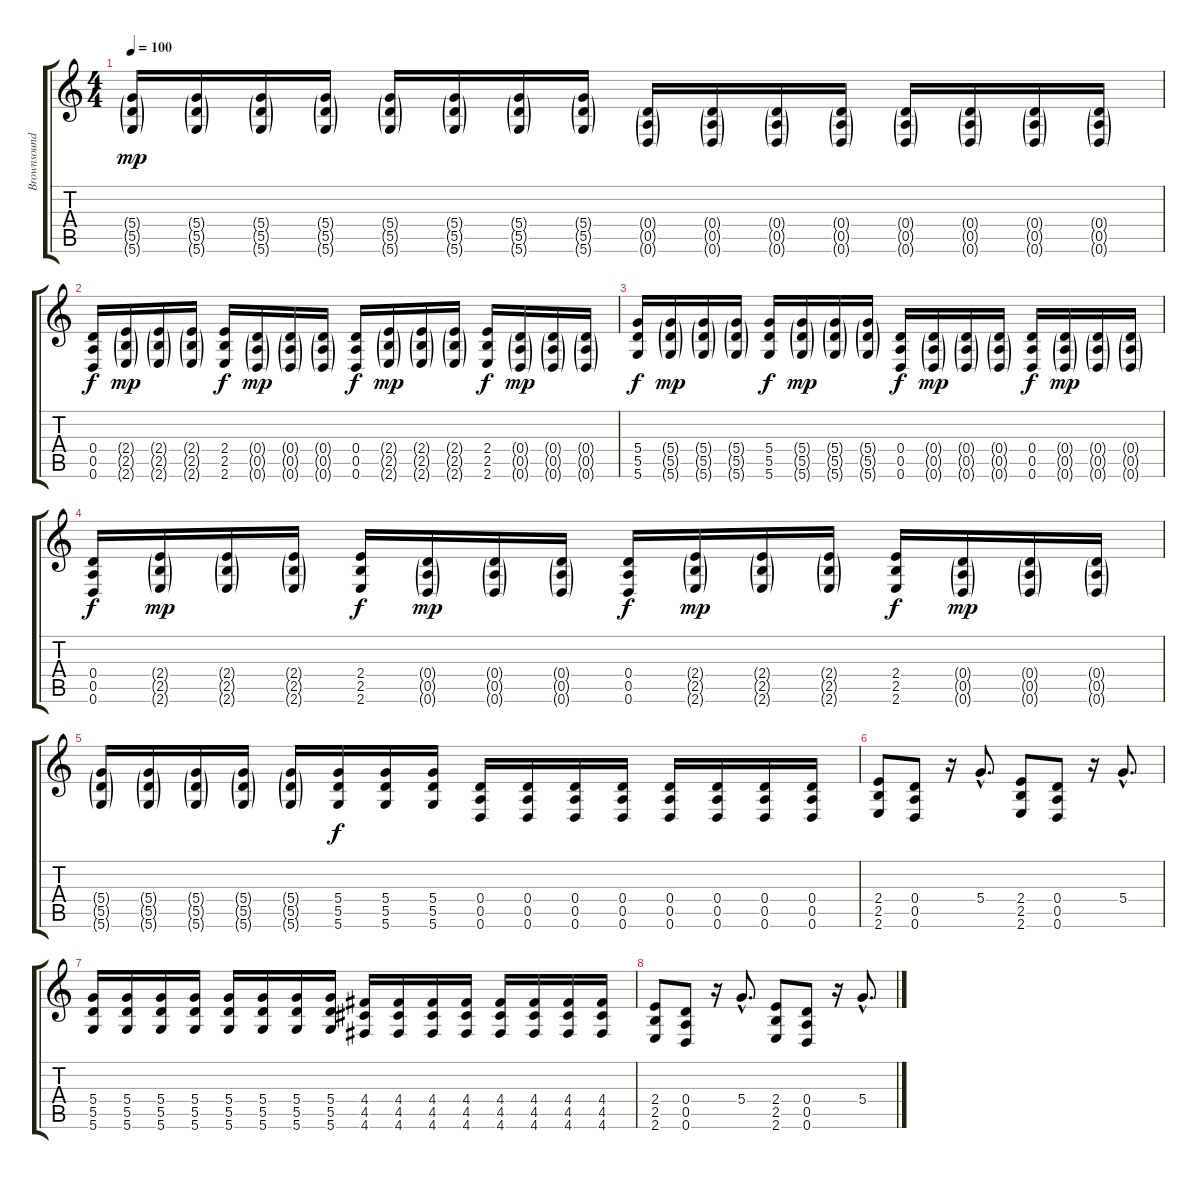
\track ("Brownsound" "Brownsound") {instrument distortionguitar}
\staff {score tabs}
\tuning (E4 B3 G3 D3 A2 D2) {hide}
\ts (4 4)
\tempo 100
\clef g2
\ks c
(5.4{g} 5.5{g} 5.6{g}).16{dy mp} (5.4{g} 5.5{g} 5.6{g}).16 (5.4{g} 5.5{g} 5.6{g}).16 (5.4{g} 5.5{g} 5.6{g}).16 (5.4{g} 5.5{g} 5.6{g}).16 (5.4{g} 5.5{g} 5.6{g}).16 (5.4{g} 5.5{g} 5.6{g}).16 (5.4{g} 5.5{g} 5.6{g}).16 (0.4{g} 0.5{g} 0.6{g}).16 (0.4{g} 0.5{g} 0.6{g}).16 (0.4{g} 0.5{g} 0.6{g}).16 (0.4{g} 0.5{g} 0.6{g}).16 (0.4{g} 0.5{g} 0.6{g}).16 (0.4{g} 0.5{g} 0.6{g}).16 (0.4{g} 0.5{g} 0.6{g}).16 (0.4{g} 0.5{g} 0.6{g}).16 |
(0.4 0.5 0.6).16{dy f} (2.4{g} 2.5{g} 2.6{g}).16{dy mp} (2.4{g} 2.5{g} 2.6{g}).16 (2.4{g} 2.5{g} 2.6{g}).16 (2.4 2.5 2.6).16{dy f} (0.4{g} 0.5{g} 0.6{g}).16{dy mp} (0.4{g} 0.5{g} 0.6{g}).16 (0.4{g} 0.5{g} 0.6{g}).16 (0.4 0.5 0.6).16{dy f} (2.4{g} 2.5{g} 2.6{g}).16{dy mp} (2.4{g} 2.5{g} 2.6{g}).16 (2.4{g} 2.5{g} 2.6{g}).16 (2.4 2.5 2.6).16{dy f} (0.4{g} 0.5{g} 0.6{g}).16{dy mp} (0.4{g} 0.5{g} 0.6{g}).16 (0.4{g} 0.5{g} 0.6{g}).16 |
(5.4 5.5 5.6).16{dy f} (5.4{g} 5.5{g} 5.6{g}).16{dy mp} (5.4{g} 5.5{g} 5.6{g}).16 (5.4{g} 5.5{g} 5.6{g}).16 (5.4 5.5 5.6).16{dy f} (5.4{g} 5.5{g} 5.6{g}).16{dy mp} (5.4{g} 5.5{g} 5.6{g}).16 (5.4{g} 5.5{g} 5.6{g}).16 (0.4 0.5 0.6).16{dy f} (0.4{g} 0.5{g} 0.6{g}).16{dy mp} (0.4{g} 0.5{g} 0.6{g}).16 (0.4{g} 0.5{g} 0.6{g}).16 (0.4 0.5 0.6).16{dy f} (0.4{g} 0.5{g} 0.6{g}).16{dy mp} (0.4{g} 0.5{g} 0.6{g}).16 (0.4{g} 0.5{g} 0.6{g}).16 |
(0.4 0.5 0.6).16{dy f} (2.4{g} 2.5{g} 2.6{g}).16{dy mp} (2.4{g} 2.5{g} 2.6{g}).16 (2.4{g} 2.5{g} 2.6{g}).16 (2.4 2.5 2.6).16{dy f} (0.4{g} 0.5{g} 0.6{g}).16{dy mp} (0.4{g} 0.5{g} 0.6{g}).16 (0.4{g} 0.5{g} 0.6{g}).16 (0.4 0.5 0.6).16{dy f} (2.4{g} 2.5{g} 2.6{g}).16{dy mp} (2.4{g} 2.5{g} 2.6{g}).16 (2.4{g} 2.5{g} 2.6{g}).16 (2.4 2.5 2.6).16{dy f} (0.4{g} 0.5{g} 0.6{g}).16{dy mp} (0.4{g} 0.5{g} 0.6{g}).16 (0.4{g} 0.5{g} 0.6{g}).16 |
(5.4{g} 5.5{g} 5.6{g}).16 (5.4{g} 5.5{g} 5.6{g}).16 (5.4{g} 5.5{g} 5.6{g}).16 (5.4{g} 5.5{g} 5.6{g}).16 (5.4{g} 5.5{g} 5.6{g}).16 (5.4 5.5 5.6).16{dy f} (5.4 5.5 5.6).16 (5.4 5.5 5.6).16 (0.4 0.5 0.6).16 (0.4 0.5 0.6).16 (0.4 0.5 0.6).16 (0.4 0.5 0.6).16 (0.4 0.5 0.6).16 (0.4 0.5 0.6).16 (0.4 0.5 0.6).16 (0.4 0.5 0.6).16 |
(2.4 2.5 2.6).8 (0.4 0.5 0.6).8 r.16 5.4{hac}.8{d} (2.4 2.5 2.6).8 (0.4 0.5 0.6).8 r.16 5.4{hac}.8{d} |
(5.4 5.5 5.6).16 (5.4 5.5 5.6).16 (5.4 5.5 5.6).16 (5.4 5.5 5.6).16 (5.4 5.5 5.6).16 (5.4 5.5 5.6).16 (5.4 5.5 5.6).16 (5.4 5.5 5.6).16 (4.4 4.5 4.6).16 (4.4 4.5 4.6).16 (4.4 4.5 4.6).16 (4.4 4.5 4.6).16 (4.4 4.5 4.6).16 (4.4 4.5 4.6).16 (4.4 4.5 4.6).16 (4.4 4.5 4.6).16 |
(2.4 2.5 2.6).8 (0.4 0.5 0.6).8 r.16 5.4{hac}.8{d} (2.4 2.5 2.6).8 (0.4 0.5 0.6).8 r.16 5.4{hac}.8{d}
